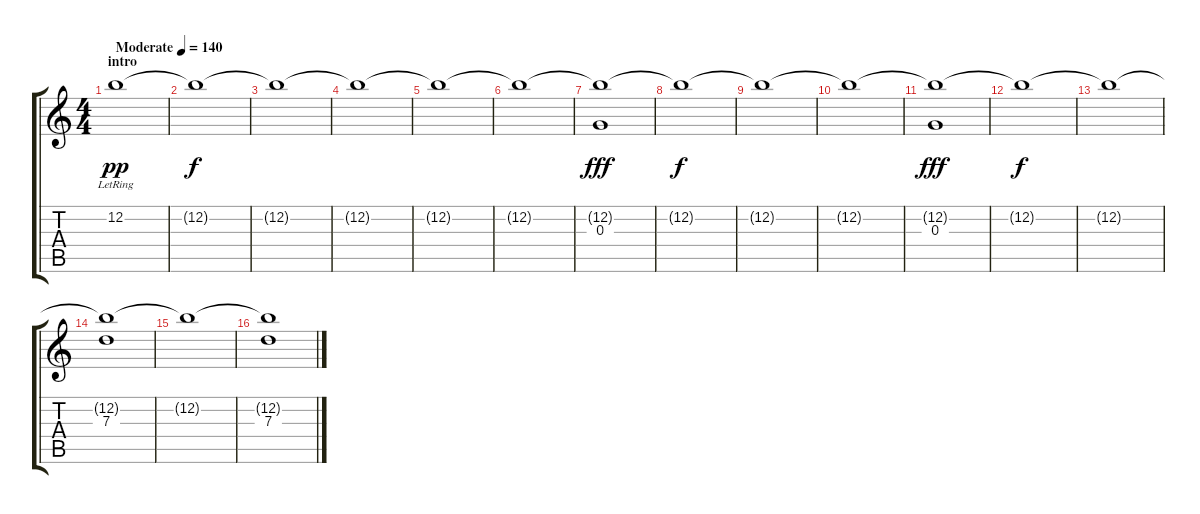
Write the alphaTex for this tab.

\track "" {instrument distortionguitar}
\staff {score tabs}
\tuning (E4 B3 G3 D3 A2 E2) {hide}
\ts (4 4)
\section ("" "intro")
\tempo (140 "Moderate")
\clef g2
\ks c
12.2{lr}.1{dy pp instrument distortionguitar} |
12.2{t}.1{dy f} |
12.2{t}.1 |
12.2{t}.1 |
12.2{t}.1 |
12.2{t}.1 |
(12.2{t} 0.3).1{dy fff} |
12.2{t}.1{dy f} |
12.2{t}.1 |
12.2{t}.1 |
(12.2{t} 0.3).1{dy fff} |
12.2{t}.1{dy f} |
12.2{t}.1 |
(12.2{t} 7.3).1 |
12.2{t}.1 |
(12.2{t} 7.3).1
